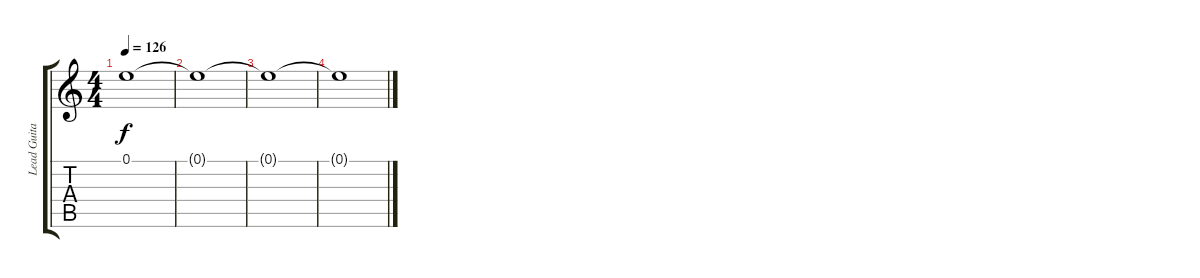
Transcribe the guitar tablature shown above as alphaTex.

\track ("Lead Guitar 2 - Chris" "Lead Guita") {instrument distortionguitar}
\staff {score tabs}
\tuning (E4 B3 G3 D3 A2 E2) {hide}
\ts (4 4)
\tempo 126
\clef g2
\ks c
0.1{t}.1{dy f volume 0} |
0.1{t}.1 |
0.1{t}.1 |
0.1{t}.1
